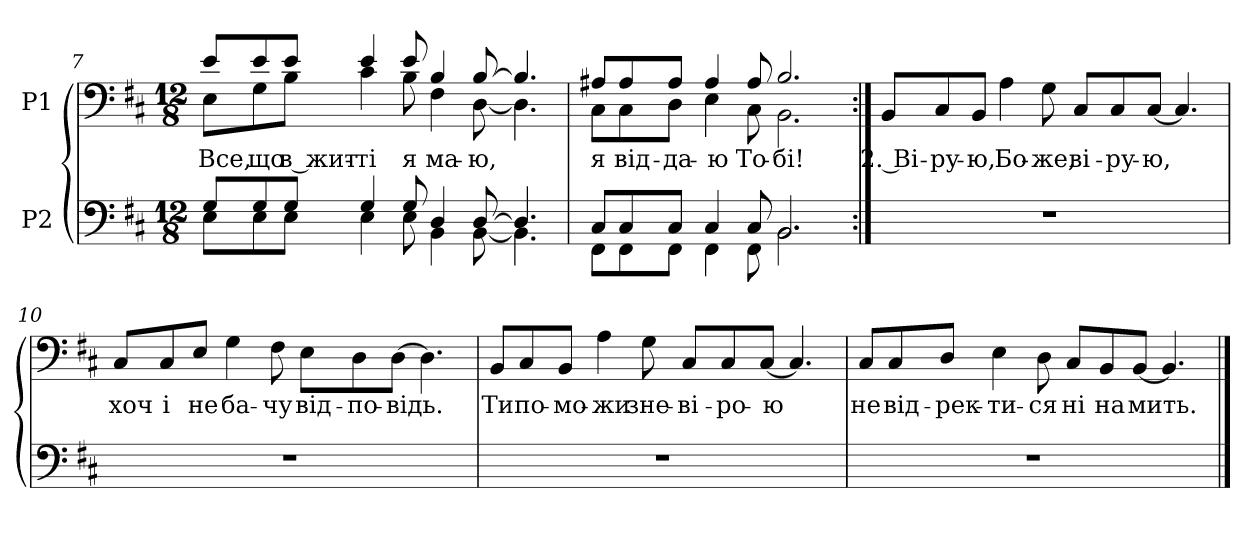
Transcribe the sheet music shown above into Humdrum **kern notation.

**kern	**kern	**text
*part2	*part1	*part1
*staff2	*staff1	*staff1
*I"P2	*I"P1	*
!!LO:LB:g=z
*clefF4	*clefF4	*
*k[f#c#]	*k[f#c#]	*
*b:	*b:	*
*M12/8	*M12/8	*
=7	=7	=7
*^	*	*
!	!	!	!LO:LY:b:color=#000000
*	*	*^	*
8Gi/L	8Ei\L	8ei/L	8Ei\L	Все,
!	!	!	!	!LO:LY:b:color=#000000
8Gi/	8Ei\	8ei/	8Gi\	що
!	!	!	!	!LO:LY:b:color=#000000
8Gi/J	8Ei\J	8ei/J	8Bi\J	в жит-
!	!	!	!	!LO:LY:b:color=#000000
4Gi/	4Ei\	4ei/	4c#i\	-ті
!	!	!	!	!LO:LY:b:color=#000000
8Gi/	8Ei\	8ei/	8Bi\	я
!	!	!	!	!LO:LY:b:color=#000000
4Di/	4BBi\	4Bi/	4F#i\	ма-
!	!	!	!	!LO:LY:b:color=#000000
[>8Di/	[<8BBi\	[>8Bi/	[<8Di\	-ю,
4.Di/]	4.BBi\]	4.Bi/]	4.Di\]	.
=8	=8	=8	=8	=8
!	!	!	!	!LO:LY:b:color=#000000
8C#i/L	8FF#i\L	8A#Xi/L	8C#i\L	я
!	!	!	!	!LO:LY:b:color=#000000
8C#i/	8FF#i\	8A#i/	8C#i\	від-
!	!	!	!	!LO:LY:b:color=#000000
8C#i/J	8FF#i\J	8A#i/J	8Di\J	-да-
!	!	!	!	!LO:LY:b:color=#000000
4C#i/	4FF#i\	4A#i/	4Ei\	-ю
!	!	!	!	!LO:LY:b:color=#000000
8C#i/	8FF#i\	8A#i/	8C#i\	То-
!	!	!	!	!LO:LY:b:color=#000000
2.BBi/	2.BBi\	2.Bi/	2.BBi\	-бі!
!!LO:LB:g=z
=9:|!	=9:|!	=9:|!	=9:|!	=9:|!
!LO:N:vis=1	!	!	!	!
*v	*v	*	*	*
*	*v	*v	*
*^	*^	*
!	!	!	!	!LO:LY:b:color=#000000
*v	*v	*	*	*
*	*v	*v	*
1.r	8BBi/L	2. Ві-
!	!	!LO:LY:b:color=#000000
.	8C#i/	-ру-
!	!	!LO:LY:b:color=#000000
.	8BBi/J	-ю,
!	!	!LO:LY:b:color=#000000
.	4Ai\	Бо-
!	!	!LO:LY:b:color=#000000
.	8Gi\	-же,
!	!	!LO:LY:b:color=#000000
.	8C#i/L	ві-
!	!	!LO:LY:b:color=#000000
.	8C#i/	-ру-
!	!	!LO:LY:b:color=#000000
.	[<8C#i/J	-ю,
.	4.C#i/]	.
=10	=10	=10
!LO:N:vis=1	!	!
!	!	!LO:LY:b:color=#000000
1.r	8C#i/L	хоч
!	!	!LO:LY:b:color=#000000
.	8C#i/	і
!	!	!LO:LY:b:color=#000000
.	8Ei/J	не
!	!	!LO:LY:b:color=#000000
.	4Gi\	ба-
!	!	!LO:LY:b:color=#000000
.	8F#i\	-чу
!	!	!LO:LY:b:color=#000000
.	8Ei\L	від-
!	!	!LO:LY:b:color=#000000
.	8Di\	-по-
!	!	!LO:LY:b:color=#000000
.	[>8Di\J	-відь.
.	4.Di\]	.
!!LO:LB:g=z
=11	=11	=11
!LO:N:vis=1	!	!
!	!	!LO:LY:b:color=#000000
1.r	8BBi/L	Ти
!	!	!LO:LY:b:color=#000000
.	8C#i/	по-
!	!	!LO:LY:b:color=#000000
.	8BBi/J	-мо-
!	!	!LO:LY:b:color=#000000
.	4Ai\	-жи
!	!	!LO:LY:b:color=#000000
.	8Gi\	зне-
!	!	!LO:LY:b:color=#000000
.	8C#i/L	-ві-
!	!	!LO:LY:b:color=#000000
.	8C#i/	-ро-
!	!	!LO:LY:b:color=#000000
.	[<8C#i/J	-ю
.	4.C#i/]	.
=12	=12	=12
!LO:N:vis=1	!	!
!	!	!LO:LY:b:color=#000000
1.r	8C#i/L	не
!	!	!LO:LY:b:color=#000000
.	8C#i/	від-
!	!	!LO:LY:b:color=#000000
.	8Di/J	-рек-
!	!	!LO:LY:b:color=#000000
.	4Ei\	-ти-
!	!	!LO:LY:b:color=#000000
.	8Di\	-ся
!	!	!LO:LY:b:color=#000000
.	8C#i/L	ні
!	!	!LO:LY:b:color=#000000
.	8BBi/	на
!	!	!LO:LY:b:color=#000000
.	[<8BBi/J	мить.
.	4.BBi/]	.
==	==	==
*-	*-	*-
